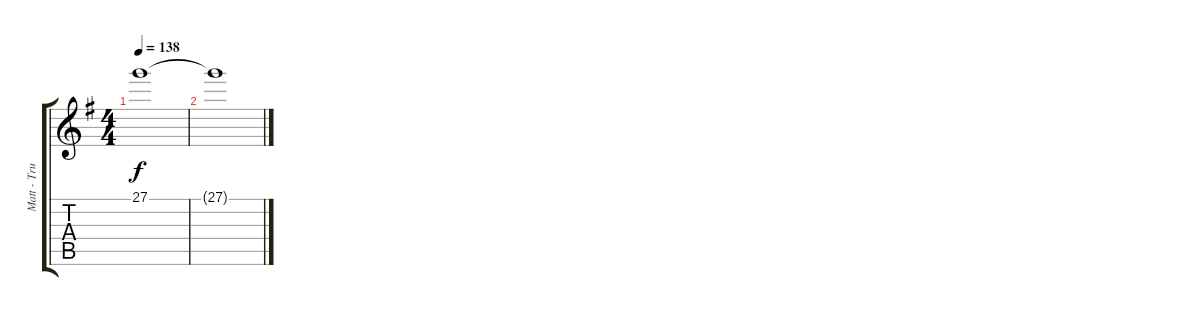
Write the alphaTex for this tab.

\track ("Matt - Trumpet" "Matt - Tru") {instrument trumpet}
\staff {score tabs}
\tuning (E4 B3 G3 D3 A2 E2) {hide}
\ts (4 4)
\tempo 138
\clef g2
\ks g
27.1{t}.1{dy f} |
27.1{t}.1
